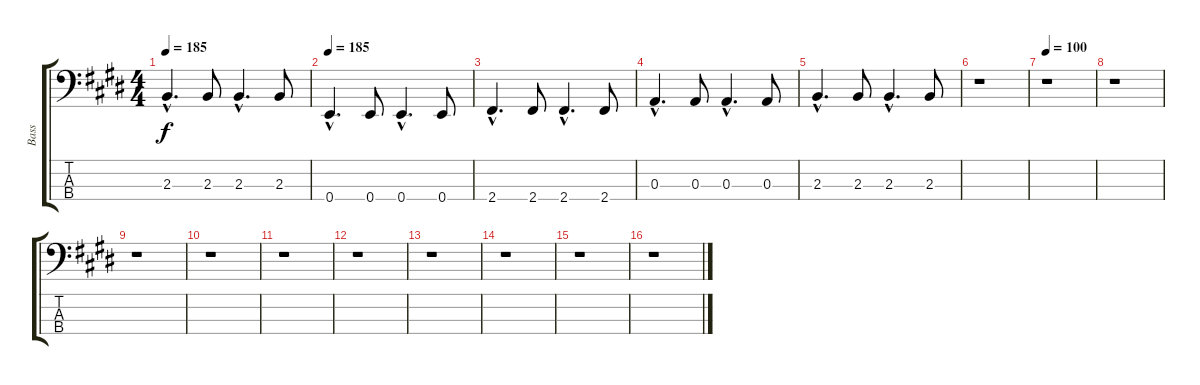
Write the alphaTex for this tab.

\track ("Bass" "Bass") {instrument slapbass1}
\staff {score tabs}
\tuning (G2 D2 A1 E1) {hide}
\ts (4 4)
\tempo 185
\clef f4
\ks e
2.3{hac}.4{d dy f} 2.3.8 2.3{hac}.4{d} 2.3.8 |
\tempo 185
0.4{hac}.4{d} 0.4.8 0.4{hac}.4{d} 0.4.8 |
2.4{hac}.4{d} 2.4.8 2.4{hac}.4{d} 2.4.8 |
0.3{hac}.4{d} 0.3.8 0.3{hac}.4{d} 0.3.8 |
2.3{hac}.4{d} 2.3.8 2.3{hac}.4{d} 2.3.8 |
r.1 |
\tempo 100
r.1 |
r.1 |
r.1 |
r.1 |
r.1 |
r.1 |
r.1 |
r.1 |
r.1 |
r.1
